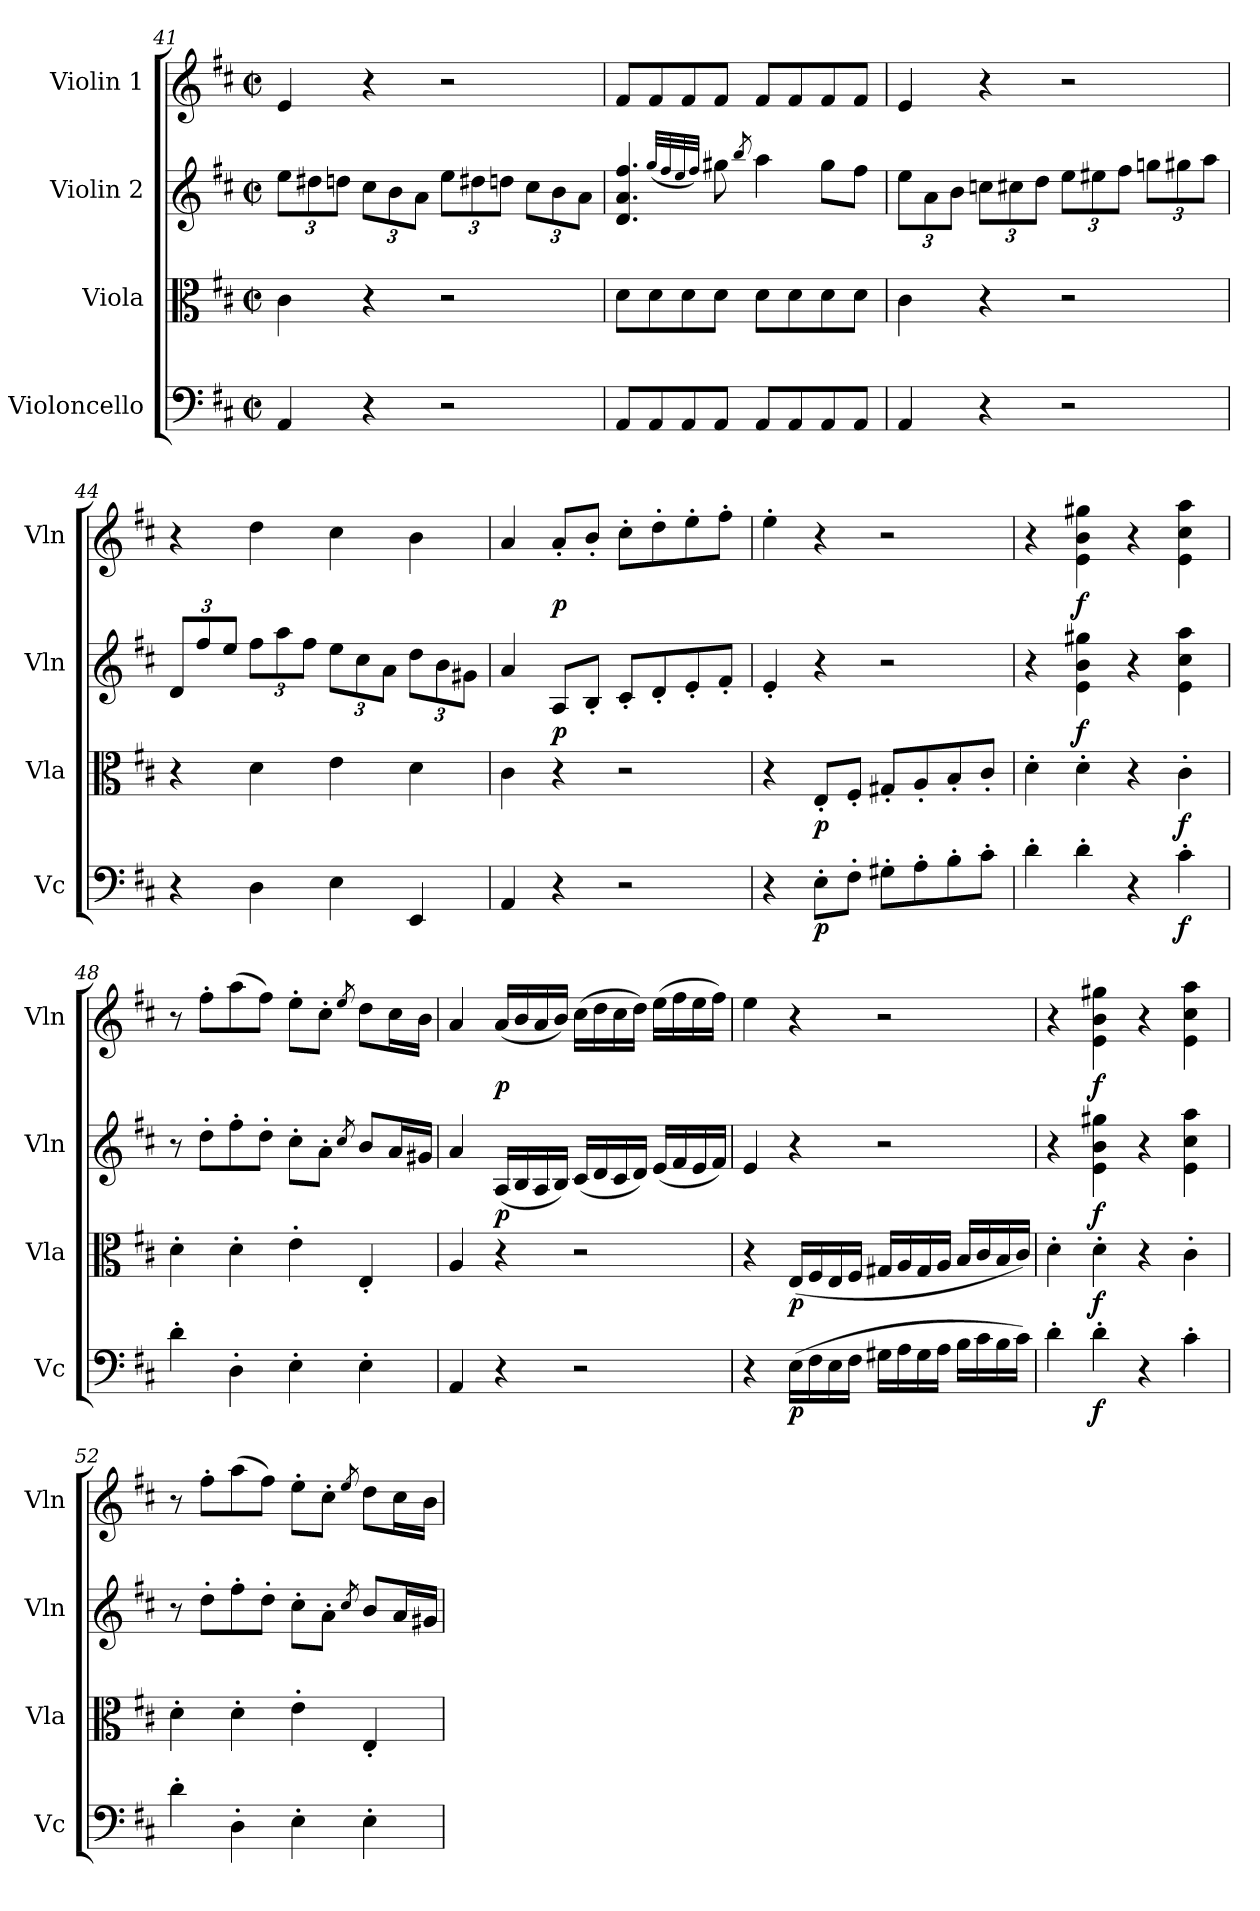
**kern	**dynam	**kern	**dynam	**kern	**dynam	**kern	**dynam
*part4	*part4	*part3	*part3	*part2	*part2	*part1	*part1
*staff4	*staff4	*staff3	*staff3	*staff2	*staff2	*staff1	*staff1
*I"Violoncello	*	*I"Viola	*	*I"Violin 2	*	*I"Violin 1	*
*I'Vc	*	*I'Vla	*	*I'Vln	*	*I'Vln	*
*clefF4	*	*clefC3	*	*clefG2	*	*clefG2	*
*k[f#c#]	*	*k[f#c#]	*	*k[f#c#]	*	*k[f#c#]	*
*M2/2	*	*M2/2	*	*M2/2	*	*M2/2	*
*met(c|)	*	*met(c|)	*	*met(c|)	*	*met(c|)	*
*	*	*	*	*Xbrackettup	*	*	*
=41	=41	=41	=41	=41	=41	=41	=41
4AA/	.	4c#\	.	12ee\L	.	4e/	.
.	.	.	.	12dd#X\	.	.	.
.	.	.	.	12ddn\J	.	.	.
4r	.	4r	.	12cc#\L	.	4r	.
.	.	.	.	12b\	.	.	.
.	.	.	.	12a\J	.	.	.
2r	.	2r	.	12ee\L	.	2r	.
.	.	.	.	12dd#X\	.	.	.
.	.	.	.	12ddn\J	.	.	.
.	.	.	.	12cc#\L	.	.	.
.	.	.	.	12b\	.	.	.
.	.	.	.	12a\J	.	.	.
!!LO:LB:g=z
=42	=42	=42	=42	=42	=42	=42	=42
8AA/L	.	8d\L	.	4.d/ 4.a/ 4.ff#/	.	8f#/L	.
8AA/	.	8d\	.	.	.	8f#/	.
8AA/	.	8d\	.	.	.	8f#/	.
.	.	.	.	(32qgg/LLL	.	.	.
.	.	.	.	32qff#/	.	.	.
.	.	.	.	32qee/	.	.	.
.	.	.	.	32qff#/JJJ)	.	.	.
8AA/J	.	8d\J	.	8gg#X\	.	8f#/J	.
.	.	.	.	8qbb/	.	.	.
8AA/L	.	8d\L	.	4aa\	.	8f#/L	.
8AA/	.	8d\	.	.	.	8f#/	.
8AA/	.	8d\	.	8gg#\L	.	8f#/	.
8AA/J	.	8d\J	.	8ff#\J	.	8f#/J	.
=43	=43	=43	=43	=43	=43	=43	=43
4AA/	.	4c#\	.	12ee\L	.	4e/	.
.	.	.	.	12a\	.	.	.
.	.	.	.	12b\J	.	.	.
4r	.	4r	.	12ccn\L	.	4r	.
.	.	.	.	12cc#X\	.	.	.
.	.	.	.	12dd\J	.	.	.
2r	.	2r	.	12ee\L	.	2r	.
.	.	.	.	12ee#X\	.	.	.
.	.	.	.	12ff#\J	.	.	.
.	.	.	.	12ggn\L	.	.	.
.	.	.	.	12gg#X\	.	.	.
.	.	.	.	12aa\J	.	.	.
!!LO:LB:g=z
=44	=44	=44	=44	=44	=44	=44	=44
4r	.	4r	.	12d/L	.	4r	.
.	.	.	.	12ff#/	.	.	.
.	.	.	.	12ee/J	.	.	.
4D\	.	4d\	.	12ff#\L	.	4dd\	.
.	.	.	.	12aa\	.	.	.
.	.	.	.	12ff#\J	.	.	.
4E\	.	4e\	.	12ee\L	.	4cc#\	.
.	.	.	.	12cc#\	.	.	.
.	.	.	.	12a\J	.	.	.
4EE/	.	4d\	.	12dd\L	.	4b\	.
.	.	.	.	12b\	.	.	.
.	.	.	.	12g#X\J	.	.	.
=45	=45	=45	=45	=45	=45	=45	=45
4AA/	.	4c#\	.	4a/	.	4a/	.
!	!	!	!	!	!LO:DY:b	!	!LO:DY:b
4r	.	4r	.	8A/L	p	8a'/L	p
.	.	.	.	8B'/J	.	8b'/J	.
2r	.	2r	.	8c#'/L	.	8cc#'\L	.
.	.	.	.	8d'/	.	8dd'\	.
.	.	.	.	8e'/	.	8ee'\	.
.	.	.	.	8f#'/J	.	8ff#'\J	.
=46	=46	=46	=46	=46	=46	=46	=46
4r	.	4r	.	4e'/	.	4ee'\	.
!	!LO:DY:b	!	!LO:DY:b	!	!	!	!
8E'\L	p	8E'/L	p	4r	.	4r	.
8F#'\J	.	8F#'/J	.	.	.	.	.
8G#X'\L	.	8G#X'/L	.	2r	.	2r	.
8A'\	.	8A'/	.	.	.	.	.
8B'\	.	8B'/	.	.	.	.	.
8c#'\J	.	8c#'/J	.	.	.	.	.
=47	=47	=47	=47	=47	=47	=47	=47
4d'\	.	4d'\	.	4r	.	4r	.
!	!	!	!	!	!LO:DY:b	!	!LO:DY:b
4d'\	.	4d'\	.	4e\ 4b\ 4gg#X\	f	4e\ 4b\ 4gg#X\	f
4r	.	4r	.	4r	.	4r	.
!	!LO:DY:b	!	!LO:DY:b	!	!	!	!
4c#'\	f	4c#'\	f	4e\ 4cc#\ 4aa\	.	4e\ 4cc#\ 4aa\	.
!!LO:LB:g=z
=48	=48	=48	=48	=48	=48	=48	=48
4d'\	.	4d'\	.	8r	.	8r	.
.	.	.	.	8dd'\L	.	8ff#'\L	.
4D'\	.	4d'\	.	8ff#'\	.	(8aa\	.
.	.	.	.	8dd'\J	.	8ff#\J)	.
4E'\	.	4e'\	.	8cc#'\L	.	8ee'\L	.
.	.	.	.	8a'\J	.	8cc#'\J	.
.	.	.	.	8qcc#/	.	8qee/	.
4E'\	.	4E'/	.	8b/L	.	8dd\L	.
.	.	.	.	16a/L	.	16cc#\L	.
.	.	.	.	16g#X/JJ	.	16b\JJ	.
=49	=49	=49	=49	=49	=49	=49	=49
4AA/	.	4A/	.	4a/	.	4a/	.
!	!	!	!	!	!LO:DY:b	!	!LO:DY:b
4r	.	4r	.	(16A/LL	p	(16a/LL	p
.	.	.	.	16B/	.	16b/	.
.	.	.	.	16A/	.	16a/	.
.	.	.	.	16B/JJ)	.	16b/JJ)	.
2r	.	2r	.	(16c#/LL	.	(16cc#\LL	.
.	.	.	.	16d/	.	16dd\	.
.	.	.	.	16c#/	.	16cc#\	.
.	.	.	.	16d/JJ)	.	16dd\JJ)	.
.	.	.	.	(16e/LL	.	(16ee\LL	.
.	.	.	.	16f#/	.	16ff#\	.
.	.	.	.	16e/	.	16ee\	.
.	.	.	.	16f#/JJ)	.	16ff#\JJ)	.
!!LO:PB:g=z
=50	=50	=50	=50	=50	=50	=50	=50
4r	.	4r	.	4e/	.	4ee\	.
!	!LO:DY:b	!	!LO:DY:b	!	!	!	!
(16E\LL	p	(16E/LL	p	4r	.	4r	.
16F#\	.	16F#/	.	.	.	.	.
16E\	.	16E/	.	.	.	.	.
16F#\JJ	.	16F#/JJ	.	.	.	.	.
16G#X\LL	.	16G#X/LL	.	2r	.	2r	.
16A\	.	16A/	.	.	.	.	.
16G#\	.	16G#/	.	.	.	.	.
16A\JJ	.	16A/JJ	.	.	.	.	.
16B\LL	.	16B/LL	.	.	.	.	.
16c#\	.	16c#/	.	.	.	.	.
16B\	.	16B/	.	.	.	.	.
16c#\JJ)	.	16c#/JJ)	.	.	.	.	.
=51	=51	=51	=51	=51	=51	=51	=51
4d'\	.	4d'\	.	4r	.	4r	.
!	!LO:DY:b	!	!LO:DY:b	!	!LO:DY:b	!	!LO:DY:b
4d'\	f	4d'\	f	4e\ 4b\ 4gg#X\	f	4e\ 4b\ 4gg#X\	f
4r	.	4r	.	4r	.	4r	.
4c#'\	.	4c#'\	.	4e\ 4cc#\ 4aa\	.	4e\ 4cc#\ 4aa\	.
=52	=52	=52	=52	=52	=52	=52	=52
4d'\	.	4d'\	.	8r	.	8r	.
.	.	.	.	8dd'\L	.	8ff#'\L	.
4D'\	.	4d'\	.	8ff#'\	.	(8aa\	.
.	.	.	.	8dd'\J	.	8ff#\J)	.
4E'\	.	4e'\	.	8cc#'\L	.	8ee'\L	.
.	.	.	.	8a'\J	.	8cc#'\J	.
.	.	.	.	8qcc#/	.	8qee/	.
4E'\	.	4E'/	.	8b/L	.	8dd\L	.
.	.	.	.	16a/L	.	16cc#\L	.
.	.	.	.	16g#X/JJ	.	16b\JJ	.
=	=	=	=	=	=	=	=
*-	*-	*-	*-	*-	*-	*-	*-
